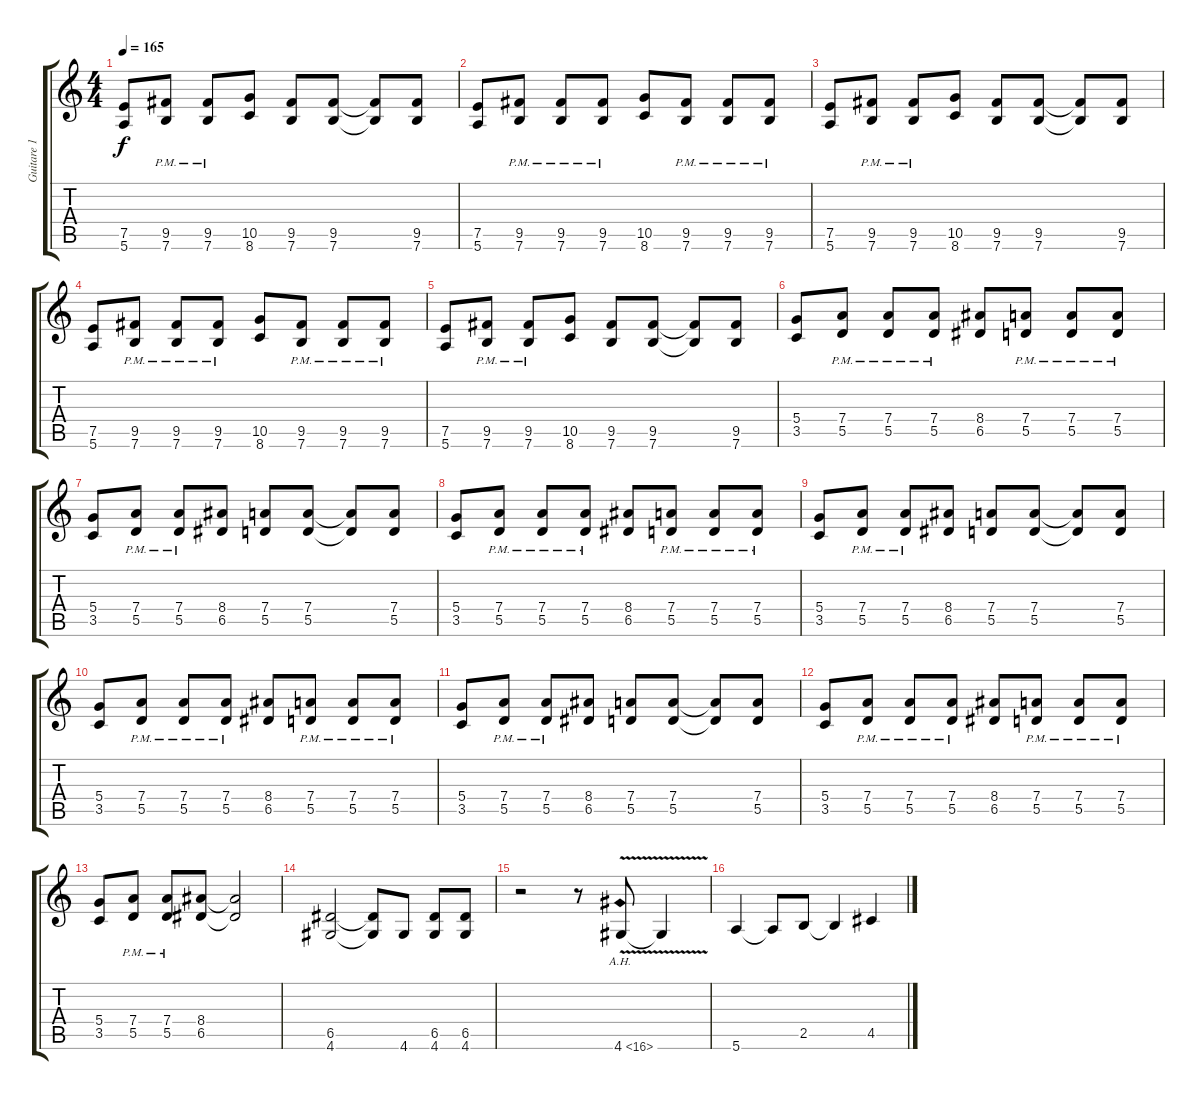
\track ("Guitare 1" "Guitare 1") {instrument overdrivenguitar}
\staff {score tabs}
\tuning (E4 B3 G3 D3 A2 E2) {hide}
\ts (4 4)
\tempo 165
\clef g2
\ks c
(7.5 5.6).8{dy f} (9.5{pm} 7.6{pm}).8 (9.5{pm} 7.6{pm}).8 (10.5 8.6).8 (9.5 7.6).8 (9.5 7.6).8 (9.5{t} 7.6{t}).8 (9.5 7.6).8 |
(7.5 5.6).8 (9.5{pm} 7.6{pm}).8 (9.5{pm} 7.6{pm}).8 (9.5{pm} 7.6{pm}).8 (10.5 8.6).8 (9.5{pm} 7.6{pm}).8 (9.5{pm} 7.6{pm}).8 (9.5{pm} 7.6{pm}).8 |
(7.5 5.6).8 (9.5{pm} 7.6{pm}).8 (9.5{pm} 7.6{pm}).8 (10.5 8.6).8 (9.5 7.6).8 (9.5 7.6).8 (9.5{t} 7.6{t}).8 (9.5 7.6).8 |
(7.5 5.6).8 (9.5{pm} 7.6{pm}).8 (9.5{pm} 7.6{pm}).8 (9.5{pm} 7.6{pm}).8 (10.5 8.6).8 (9.5{pm} 7.6{pm}).8 (9.5{pm} 7.6{pm}).8 (9.5{pm} 7.6{pm}).8 |
(7.5 5.6).8 (9.5{pm} 7.6{pm}).8 (9.5{pm} 7.6{pm}).8 (10.5 8.6).8 (9.5 7.6).8 (9.5 7.6).8 (9.5{t} 7.6{t}).8 (9.5 7.6).8 |
(5.4 3.5).8 (7.4{pm} 5.5{pm}).8 (7.4{pm} 5.5{pm}).8 (7.4{pm} 5.5{pm}).8 (8.4 6.5).8 (7.4{pm} 5.5{pm}).8 (7.4{pm} 5.5{pm}).8 (7.4{pm} 5.5{pm}).8 |
(5.4 3.5).8 (7.4{pm} 5.5{pm}).8 (7.4{pm} 5.5{pm}).8 (8.4 6.5).8 (7.4 5.5).8 (7.4 5.5).8 (7.4{t} 5.5{t}).8 (7.4 5.5).8 |
(5.4 3.5).8 (7.4{pm} 5.5{pm}).8 (7.4{pm} 5.5{pm}).8 (7.4{pm} 5.5{pm}).8 (8.4 6.5).8 (7.4{pm} 5.5{pm}).8 (7.4{pm} 5.5{pm}).8 (7.4{pm} 5.5{pm}).8 |
(5.4 3.5).8 (7.4{pm} 5.5{pm}).8 (7.4{pm} 5.5{pm}).8 (8.4 6.5).8 (7.4 5.5).8 (7.4 5.5).8 (7.4{t} 5.5{t}).8 (7.4 5.5).8 |
(5.4 3.5).8 (7.4{pm} 5.5{pm}).8 (7.4{pm} 5.5{pm}).8 (7.4{pm} 5.5{pm}).8 (8.4 6.5).8 (7.4{pm} 5.5{pm}).8 (7.4{pm} 5.5{pm}).8 (7.4{pm} 5.5{pm}).8 |
(5.4 3.5).8 (7.4{pm} 5.5{pm}).8 (7.4{pm} 5.5{pm}).8 (8.4 6.5).8 (7.4 5.5).8 (7.4 5.5).8 (7.4{t} 5.5{t}).8 (7.4 5.5).8 |
(5.4 3.5).8 (7.4{pm} 5.5{pm}).8 (7.4{pm} 5.5{pm}).8 (7.4{pm} 5.5{pm}).8 (8.4 6.5).8 (7.4{pm} 5.5{pm}).8 (7.4{pm} 5.5{pm}).8 (7.4{pm} 5.5{pm}).8 |
(5.4 3.5).8 (7.4{pm} 5.5{pm}).8 (7.4{pm} 5.5{pm}).8 (8.4 6.5).8 (8.4{t} 6.5{t}).2 |
(6.5 4.6).2 (6.5{t} 4.6{t}).8 4.6.8 (6.5 4.6).8 (6.5 4.6).8 |
r.2 r.8 4.6{ah 12 v}.8 4.6{t}.4 |
5.6.4 5.6{t}.8 2.5.8 2.5{t}.4 4.5.4
